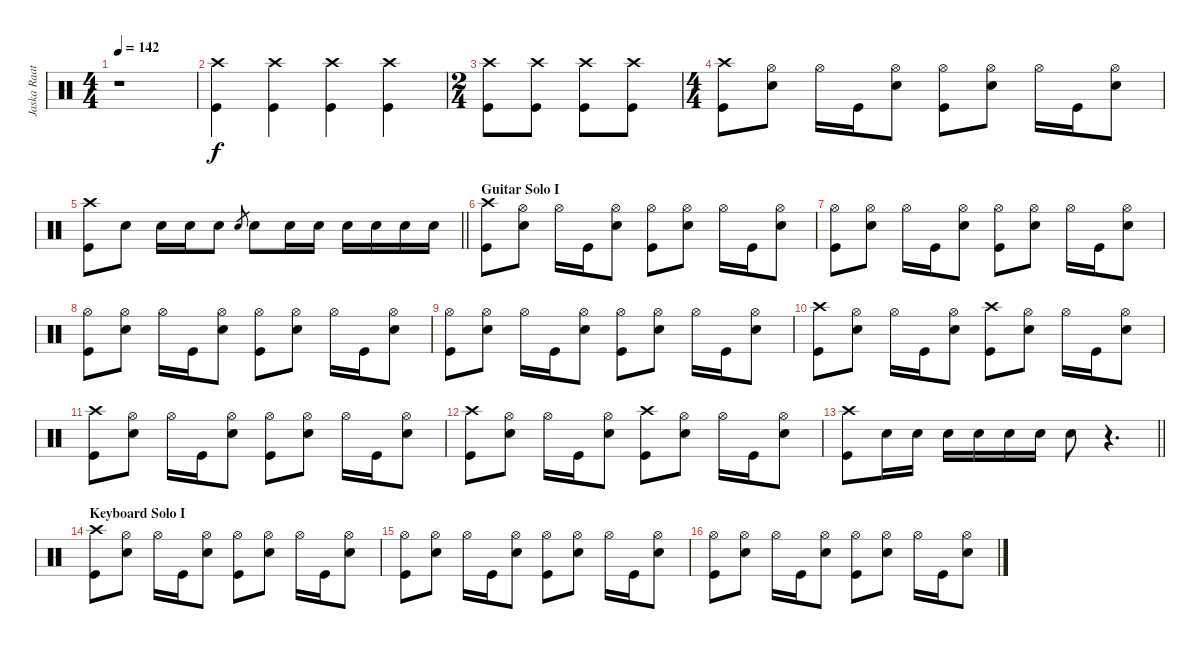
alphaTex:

\track ("Jaska Raatikainen" "Jaska Raat") {instrument percussion}
\staff {score}
\articulation defaults
\ts (4 4)
\tempo 142
\clef neutral
\ks c
r.1{dy f} |
("Crash high (hit)" "Kick (hit)").4 ("Crash high (hit)" "Kick (hit)").4 ("Crash high (hit)" "Kick (hit)").4 ("Crash high (hit)" "Kick (hit)").4 |
\ts (2 4)
("Crash high (hit)" "Kick (hit)").8 ("Crash high (hit)" "Kick (hit)").8 ("Crash high (hit)" "Kick (hit)").8 ("Crash high (hit)" "Kick (hit)").8 |
\ts (4 4)
("Crash high (hit)" "Kick (hit)").8 ("Hi-Hat (open)" "Snare (hit) 2").8 "Hi-Hat (open)".16 "Kick (hit)".16 ("Hi-Hat (open)" "Snare (hit) 2").8 ("Hi-Hat (open)" "Kick (hit)").8 ("Hi-Hat (open)" "Snare (hit) 2").8 "Hi-Hat (open)".16 "Kick (hit)".16 ("Hi-Hat (open)" "Snare (hit) 2").8 |
\barLineRight lightlight
("Crash high (hit)" "Kick (hit)").8 "Snare (hit) 2".8 "Snare (hit) 2".16 "Snare (hit) 2".16 "Snare (hit) 2".8 "Snare (hit) 2".8{gr} "Snare (hit) 2".8 "Snare (hit) 2".16 "Snare (hit) 2".16 "Snare (hit) 2".16 "Snare (hit) 2".16 "Snare (hit) 2".16 "Snare (hit) 2".16 |
\section ("" "Guitar Solo I")
("Crash high (hit)" "Kick (hit)").8 ("Hi-Hat (open)" "Snare (hit) 2").8 "Hi-Hat (open)".16 "Kick (hit)".16 ("Hi-Hat (open)" "Snare (hit) 2").8 ("Hi-Hat (open)" "Kick (hit)").8 ("Hi-Hat (open)" "Snare (hit) 2").8 "Hi-Hat (open)".16 "Kick (hit)".16 ("Hi-Hat (open)" "Snare (hit) 2").8 |
("Hi-Hat (open)" "Kick (hit)").8 ("Hi-Hat (open)" "Snare (hit) 2").8 "Hi-Hat (open)".16 "Kick (hit)".16 ("Hi-Hat (open)" "Snare (hit) 2").8 ("Hi-Hat (open)" "Kick (hit)").8 ("Hi-Hat (open)" "Snare (hit) 2").8 "Hi-Hat (open)".16 "Kick (hit)".16 ("Hi-Hat (open)" "Snare (hit) 2").8 |
("Hi-Hat (open)" "Kick (hit)").8 ("Hi-Hat (open)" "Snare (hit) 2").8 "Hi-Hat (open)".16 "Kick (hit)".16 ("Hi-Hat (open)" "Snare (hit) 2").8 ("Hi-Hat (open)" "Kick (hit)").8 ("Hi-Hat (open)" "Snare (hit) 2").8 "Hi-Hat (open)".16 "Kick (hit)".16 ("Hi-Hat (open)" "Snare (hit) 2").8 |
("Hi-Hat (open)" "Kick (hit)").8 ("Hi-Hat (open)" "Snare (hit) 2").8 "Hi-Hat (open)".16 "Kick (hit)".16 ("Hi-Hat (open)" "Snare (hit) 2").8 ("Hi-Hat (open)" "Kick (hit)").8 ("Hi-Hat (open)" "Snare (hit) 2").8 "Hi-Hat (open)".16 "Kick (hit)".16 ("Hi-Hat (open)" "Snare (hit) 2").8 |
("Crash high (hit)" "Kick (hit)").8 ("Hi-Hat (open)" "Snare (hit) 2").8 "Hi-Hat (open)".16 "Kick (hit)".16 ("Hi-Hat (open)" "Snare (hit) 2").8 ("Crash high (hit)" "Kick (hit)").8 ("Hi-Hat (open)" "Snare (hit) 2").8 "Hi-Hat (open)".16 "Kick (hit)".16 ("Hi-Hat (open)" "Snare (hit) 2").8 |
("Crash high (hit)" "Kick (hit)").8 ("Hi-Hat (open)" "Snare (hit) 2").8 "Hi-Hat (open)".16 "Kick (hit)".16 ("Hi-Hat (open)" "Snare (hit) 2").8 ("Hi-Hat (open)" "Kick (hit)").8 ("Hi-Hat (open)" "Snare (hit) 2").8 "Hi-Hat (open)".16 "Kick (hit)".16 ("Hi-Hat (open)" "Snare (hit) 2").8 |
("Crash high (hit)" "Kick (hit)").8 ("Hi-Hat (open)" "Snare (hit) 2").8 "Hi-Hat (open)".16 "Kick (hit)".16 ("Hi-Hat (open)" "Snare (hit) 2").8 ("Crash high (hit)" "Kick (hit)").8 ("Hi-Hat (open)" "Snare (hit) 2").8 "Hi-Hat (open)".16 "Kick (hit)".16 ("Hi-Hat (open)" "Snare (hit) 2").8 |
\barLineRight lightlight
("Crash high (hit)" "Kick (hit)").8 "Snare (hit) 2".16 "Snare (hit) 2".16 "Snare (hit) 2".16 "Snare (hit) 2".16 "Snare (hit) 2".16 "Snare (hit) 2".16 "Snare (hit) 2".8 r.4{d} |
\section ("" "Keyboard Solo I")
("Crash high (hit)" "Kick (hit)").8 ("Hi-Hat (open)" "Snare (hit) 2").8 "Hi-Hat (open)".16 "Kick (hit)".16 ("Hi-Hat (open)" "Snare (hit) 2").8 ("Hi-Hat (open)" "Kick (hit)").8 ("Hi-Hat (open)" "Snare (hit) 2").8 "Hi-Hat (open)".16 "Kick (hit)".16 ("Hi-Hat (open)" "Snare (hit) 2").8 |
("Hi-Hat (open)" "Kick (hit)").8 ("Hi-Hat (open)" "Snare (hit) 2").8 "Hi-Hat (open)".16 "Kick (hit)".16 ("Hi-Hat (open)" "Snare (hit) 2").8 ("Hi-Hat (open)" "Kick (hit)").8 ("Hi-Hat (open)" "Snare (hit) 2").8 "Hi-Hat (open)".16 "Kick (hit)".16 ("Hi-Hat (open)" "Snare (hit) 2").8 |
("Hi-Hat (open)" "Kick (hit)").8 ("Hi-Hat (open)" "Snare (hit) 2").8 "Hi-Hat (open)".16 "Kick (hit)".16 ("Hi-Hat (open)" "Snare (hit) 2").8 ("Hi-Hat (open)" "Kick (hit)").8 ("Hi-Hat (open)" "Snare (hit) 2").8 "Hi-Hat (open)".16 "Kick (hit)".16 ("Hi-Hat (open)" "Snare (hit) 2").8
